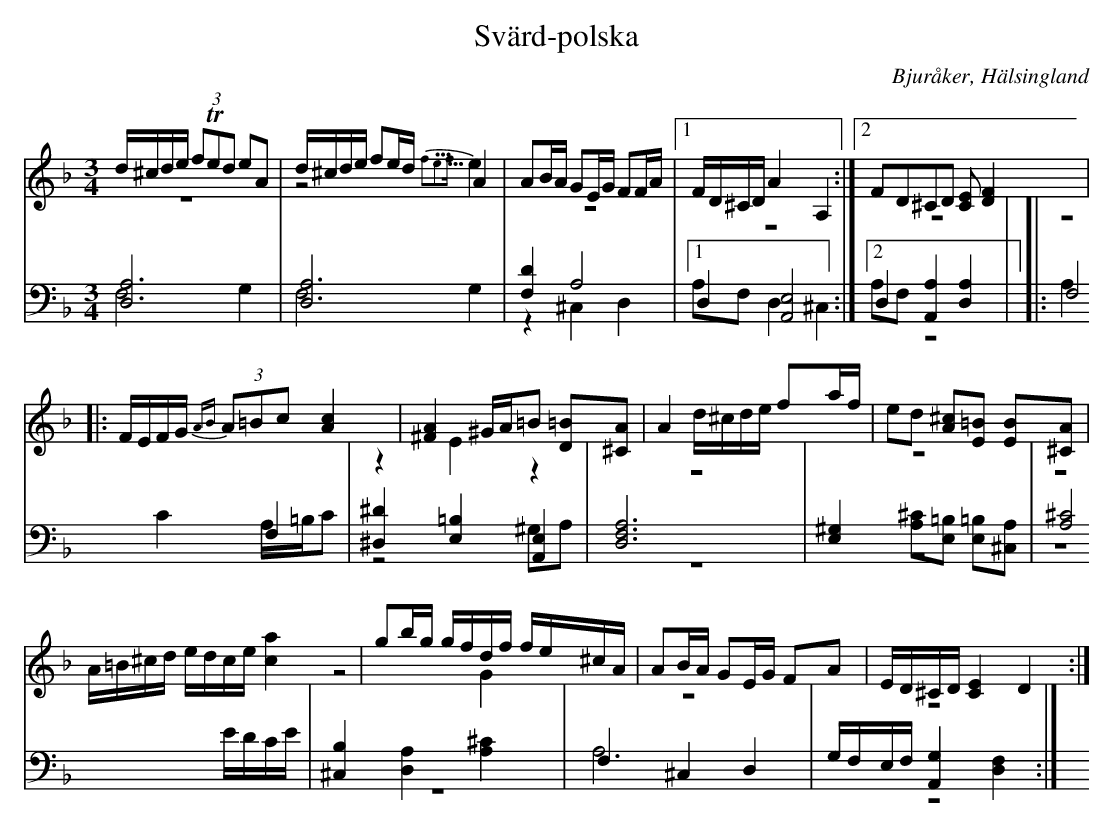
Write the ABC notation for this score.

X:1
T: Svärd-polska
O: Bjuråker, Hälsingland
M: 3/4
L: 1/8
K: Dm
V:1
V:2 merge
V:3
V:4 merge
V:1
d/^c/d/e/ (3fTed eA|d/^c/d/e/ fe/d/ A2|AB/A/ GE/G/ FF/A/|1 F/D/^C/D/ A2 A,2:|2 F2/5D2/5^C2/5D4/5 [C2/5E2] [D2F2]|
|:F/E/F/G/ (3{AB}A=Bc [A2c2]|[^F2A2] ^G/A/=B [D=B][^CA]|A2 d/^c/d/e/ fa/f/|ed [A^c][E=B] [EB][^CA]|
A/=B/^c/d/ e/d/c/e/ [c2a2]|gb/g/ g/f/d/f/ f/e/^c/A/|AB/A/ GE/G/ FA|E/D/^C/D/ [C2E2] D2:|
V:2
z6|z4 {f5/4e5/4f}e2|z6|1 z6:|2 z6|
|:z6|z2 E2 z2|z6|z6|
z6|z4 G2|z6|z6:|
V:3 clef=bass
[D,6A,6]|[D,6A,6]|[F,2D2] A,4|1 D,2 [A,,4E,4]:|2 D,2 [A,,2A,2] [D,2A,2]|
|:F,4 F,2|[^D,2^D2] [E,2=B,2] [A,,2E,2]|[D,6F,6A,6]|[E,2^G,2] [A,^C][E,=B,] [E,=B,][^C,A,]|
[A,4^C4] E/D/C/E/|[^C,2B,2]  [D,2A,2] [A,2^C2]|F,2 ^C,2 D,2|G,/F,/E,/F,/ [A,,2G,2] [D,2F,2]:|
V:4 clef=bass
F,4 G,2|F,4 G,2|z2 ^C,2 D,2|1 A,F, D,2 ^C,2:|2 A,F,  z4|
|:A,2 C2 A,/=B,/C|z4 ^G,A,|z6|z6|
z6|z6|A,6|z6:|
